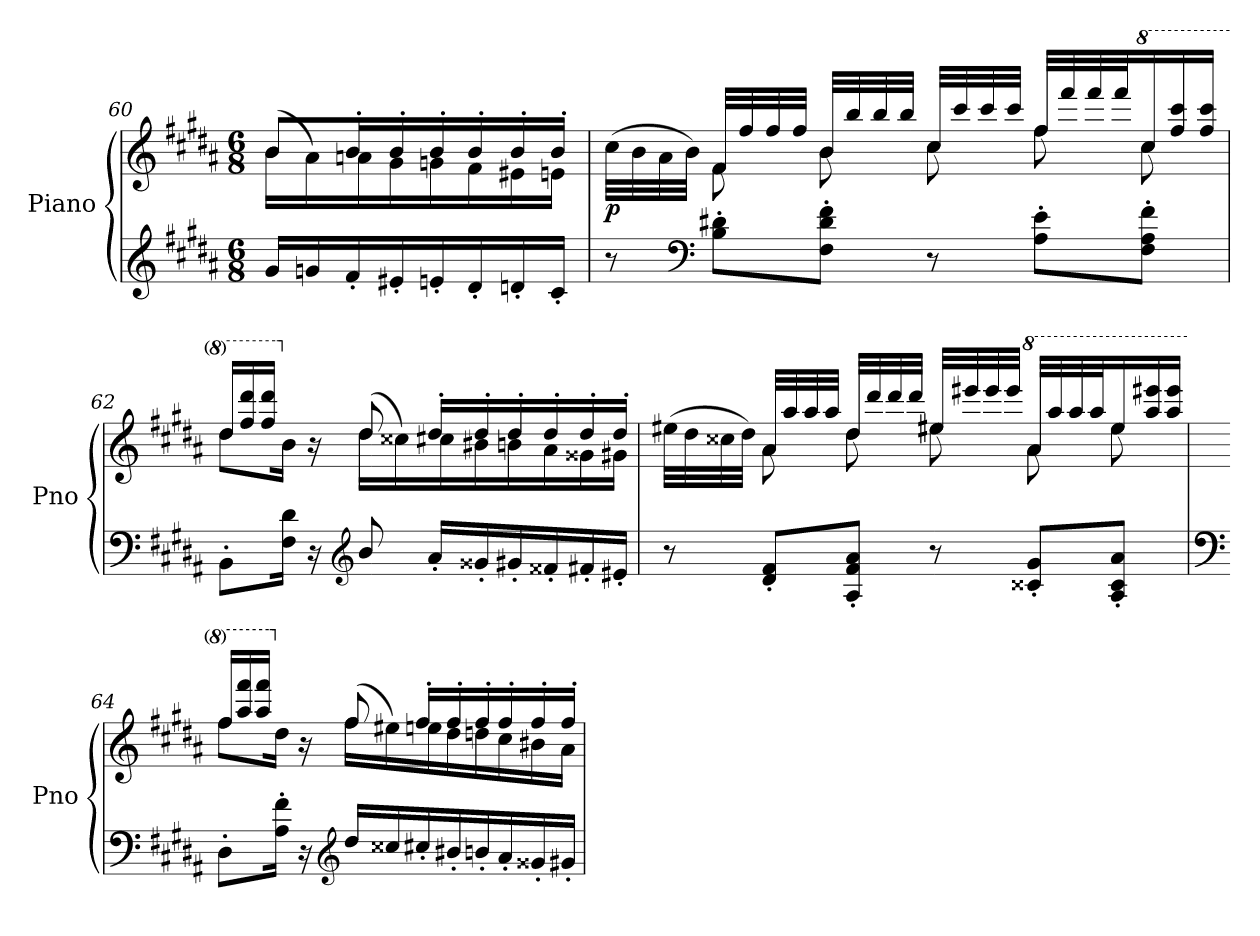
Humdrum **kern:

**kern	**kern	**dynam
*part1	*part1	*part1
*staff2	*staff1	*staff1/2
*I"Piano	*	*
*I'Pno	*	*
!!LO:LB:g=z
*clefG2	*clefG2	*
*k[f#c#g#d#a#]	*k[f#c#g#d#a#]	*
*M6/8	*M6/8	*
=60	=60	=60
*	*^	*
16g#/LL	(<8b/L	16b\LL	.
16gn/	.	16a#\)	.
16f#'/	16b'/L	16an\	.
16e#X'/	16b'/	16g#\	.
16en'/	16b'/	16gn\	.
16d#'/	16b'/	16f#\	.
16dn'/	16b'/	16e#X\	.
16c#'/JJ	16b'/JJ	16en\JJ	.
=61	=61	=61	=61
!	!	!	!LO:DY:b
8r	(>32cc#\LLL	8ryy	p
.	32b\	.	.
.	32a#\	.	.
.	32b\JJJ)	.	.
*clefF4	*	*	*
8B\' 8d#X\'L	32f#/LLL	8f#\	.
.	32ff#/	.	.
.	32ff#/	.	.
.	32ff#/JJJ	.	.
8F#\' 8d#\' 8f#\'J	32b/LLL	8b\	.
.	32bb/	.	.
.	32bb/	.	.
.	32bb/JJJ	.	.
8r	32cc#/LLL	8cc#\	.
.	32ccc#/	.	.
.	32ccc#/	.	.
.	32ccc#/JJJ	.	.
8A#\' 8e\'L	32ff#/LLL	8ff#\	.
.	32fff#/	.	.
.	32fff#/	.	.
.	32fff#/J	.	.
*	*8va	*	*
*	*Xtuplet	*	*
8F#\' 8A#\' 8f#\'J	24ccc#/	8ccc#\	.
.	24fff#/ 24cccc#/	.	.
.	24fff#/ 24cccc#/JJ	.	.
!!LO:LB:g=z	!!
=62	=62	=62	=62
8BB'\L	24ddd#/LL	8ddd#\L	.
.	24fff#/ 24dddd#/	.	.
.	24fff#/ 24dddd#/JJ	.	.
16F#\ 16d#\Jk	8ryy	16bb\Jk	.
*	*X8va	*	*
16r	.	16r	.
*clefG2	*	*	*
8b/	(<8dd#/	16dd#\LL	.
.	.	16cc##X\)	.
16a#'/LL	16dd#'/LL	16cc#X\	.
16g##X'/	16dd#'/	16b#X\	.
16g#X'/	16dd#'/	16bn\	.
16f##X'/	16dd#'/	16a#\	.
16f#X'/	16dd#'/	16g##X\	.
16e#X'/JJ	16dd#'/JJ	16g#X\JJ	.
=63	=63	=63	=63
8r	(>32ee#X\LLL	8ryy	.
.	32dd#\	.	.
.	32cc##X\	.	.
.	32dd#\JJJ)	.	.
8d#/' 8f#/'L	32a#/LLL	8a#\	.
.	32aa#/	.	.
.	32aa#/	.	.
.	32aa#/JJJ	.	.
8A#/' 8f#/' 8a#/'J	32dd#/LLL	8dd#\	.
.	32ddd#/	.	.
.	32ddd#/	.	.
.	32ddd#/JJJ	.	.
8r	32ee#X/LLL	8ee#X\	.
.	32eee#X/	.	.
.	32eee#/	.	.
.	32eee#/JJJ	.	.
*	*8va	*	*
8c##X/' 8g#/'L	32aa#/LLL	8aa#\	.
.	32aaa#/	.	.
.	32aaa#/	.	.
.	32aaa#/J	.	.
8A#/' 8c##/' 8a#/'J	24eee#/	8eee#\	.
.	24aaa#/ 24eeee#X/	.	.
.	24aaa#/ 24eeee#/JJ	.	.
!!LO:LB:g=z	!!
=64	=64	=64	=64
*clefF4	*	*	*
8D#'\L	24fff#/LL	8fff#\L	.
.	24aaa#/ 24ffff#/	.	.
.	24aaa#/ 24ffff#/JJ	.	.
16A#\' 16f#\'Jk	8ryy	16ddd#\Jk	.
*	*X8va	*	*
16r	.	16r	.
*clefG2	*	*	*
16dd#/LL	(<8ff#/	16ff#\LL	.
16cc##X/	.	16ee#X\)	.
16cc#X'/	16ff#'/LL	16een\	.
16b#X'/	16ff#'/	16dd#\	.
16bn'/	16ff#'/	16ddn\	.
16a#'/	16ff#'/	16cc#\	.
16g##X'/	16ff#'/	16b#X\	.
16g#X'/JJ	16ff#'/JJ	16a#\JJ	.
*	*v	*v	*
=	=	=
*-	*-	*-
